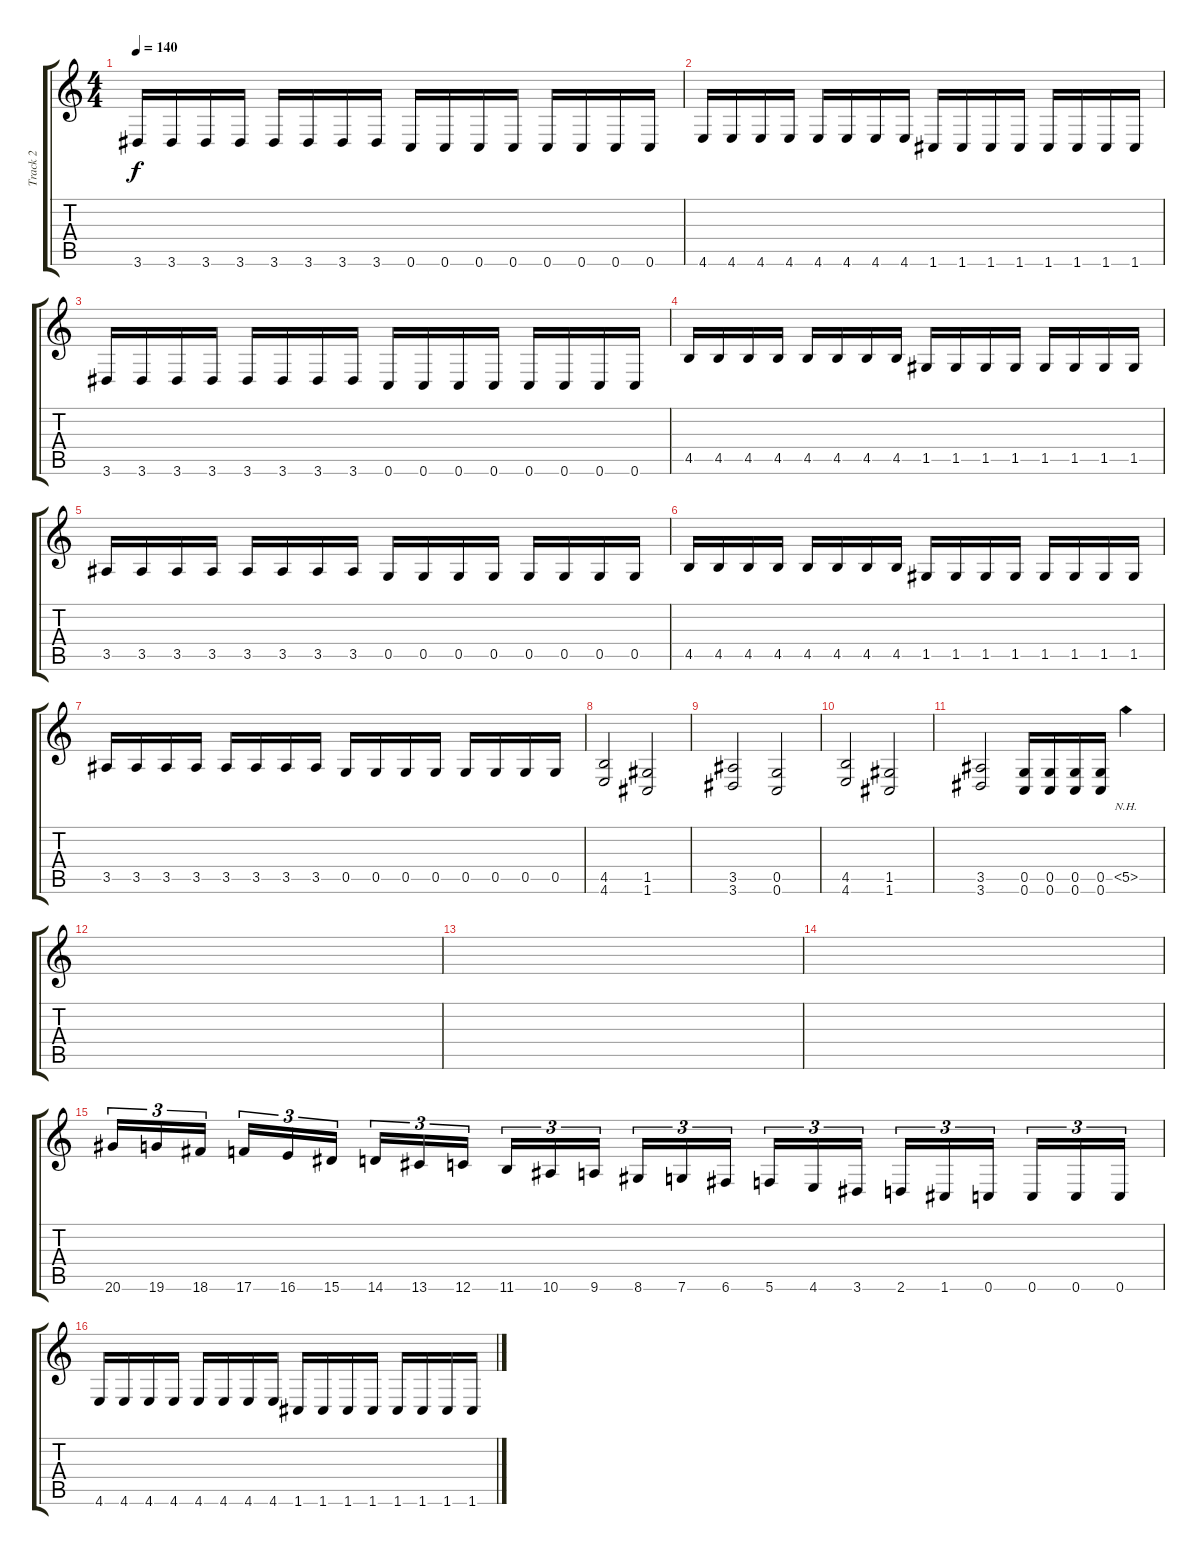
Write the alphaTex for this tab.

\track ("Track 2" "Track 2") {instrument overdrivenguitar}
\staff {score tabs}
\tuning (D4 A3 F3 C3 G2 C2) {hide}
\ts (4 4)
\tempo 140
\clef g2
\ks c
3.6.16{dy f} 3.6.16 3.6.16 3.6.16 3.6.16 3.6.16 3.6.16 3.6.16 0.6.16 0.6.16 0.6.16 0.6.16 0.6.16 0.6.16 0.6.16 0.6.16 |
4.6.16 4.6.16 4.6.16 4.6.16 4.6.16 4.6.16 4.6.16 4.6.16 1.6.16 1.6.16 1.6.16 1.6.16 1.6.16 1.6.16 1.6.16 1.6.16 |
3.6.16 3.6.16 3.6.16 3.6.16 3.6.16 3.6.16 3.6.16 3.6.16 0.6.16 0.6.16 0.6.16 0.6.16 0.6.16 0.6.16 0.6.16 0.6.16 |
4.5.16 4.5.16 4.5.16 4.5.16 4.5.16 4.5.16 4.5.16 4.5.16 1.5.16 1.5.16 1.5.16 1.5.16 1.5.16 1.5.16 1.5.16 1.5.16 |
3.5.16 3.5.16 3.5.16 3.5.16 3.5.16 3.5.16 3.5.16 3.5.16 0.5.16 0.5.16 0.5.16 0.5.16 0.5.16 0.5.16 0.5.16 0.5.16 |
4.5.16 4.5.16 4.5.16 4.5.16 4.5.16 4.5.16 4.5.16 4.5.16 1.5.16 1.5.16 1.5.16 1.5.16 1.5.16 1.5.16 1.5.16 1.5.16 |
3.5.16 3.5.16 3.5.16 3.5.16 3.5.16 3.5.16 3.5.16 3.5.16 0.5.16 0.5.16 0.5.16 0.5.16 0.5.16 0.5.16 0.5.16 0.5.16 |
(4.5 4.6).2 (1.5 1.6).2 |
(3.5 3.6).2 (0.5 0.6).2 |
(4.5 4.6).2 (1.5 1.6).2 |
(3.5 3.6).2 (0.5 0.6).16 (0.5 0.6).16 (0.5 0.6).16 (0.5 0.6).16 5.5{nh}.4 |
|
|
|
20.6.16{tu (3 2) instrument guitarfretnoise} 19.6.16{tu (3 2)} 18.6.16{tu (3 2)} 17.6.16{tu (3 2)} 16.6.16{tu (3 2)} 15.6.16{tu (3 2)} 14.6.16{tu (3 2)} 13.6.16{tu (3 2)} 12.6.16{tu (3 2)} 11.6.16{tu (3 2)} 10.6.16{tu (3 2)} 9.6.16{tu (3 2)} 8.6.16{tu (3 2)} 7.6.16{tu (3 2)} 6.6.16{tu (3 2)} 5.6.16{tu (3 2)} 4.6.16{tu (3 2)} 3.6.16{tu (3 2)} 2.6.16{tu (3 2)} 1.6.16{tu (3 2)} 0.6.16{tu (3 2)} 0.6.16{tu (3 2)} 0.6.16{tu (3 2)} 0.6.16{tu (3 2)} |
4.6.16{instrument overdrivenguitar} 4.6.16 4.6.16 4.6.16 4.6.16 4.6.16 4.6.16 4.6.16 1.6.16 1.6.16 1.6.16 1.6.16 1.6.16 1.6.16 1.6.16 1.6.16
